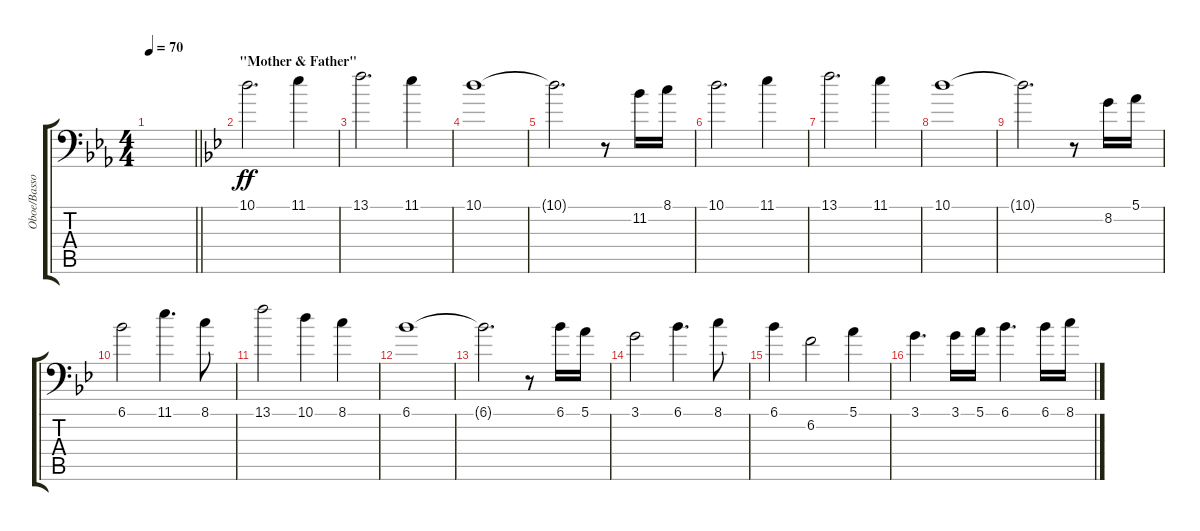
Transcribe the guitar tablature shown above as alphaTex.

\track ("Oboe/Bassoon" "Oboe/Basso") {instrument bassoon}
\staff {score tabs}
\tuning (E4 B3 G3 D3 A2 Bb1) {hide}
\ts (4 4)
\tempo 70
\clef f4
\barLineRight lightlight
\ks cminor
|
\section ("" "\"Mother & Father\"")
\ks gminor
10.1.2{d dy ff} 11.1.4 |
13.1.2{d} 11.1.4 |
10.1.1 |
10.1{t}.2{d volume 4} r.8{volume 14} 11.2.16 8.1.16 |
10.1.2{d} 11.1.4 |
13.1.2{d} 11.1.4 |
10.1.1 |
10.1{t}.2{d volume 4} r.8{volume 14} 8.2.16 5.1.16 |
6.1.2 11.1.4{d} 8.1.8 |
13.1.2 10.1.4 8.1.4 |
6.1.1 |
6.1{t}.2{d volume 4} r.8{volume 14} 6.1.16 5.1.16 |
3.1.2 6.1.4{d} 8.1.8 |
6.1.4 6.2.2 5.1.4 |
3.1.4{d} 3.1.16 5.1.16 6.1.4{d} 6.1.16 8.1.16
